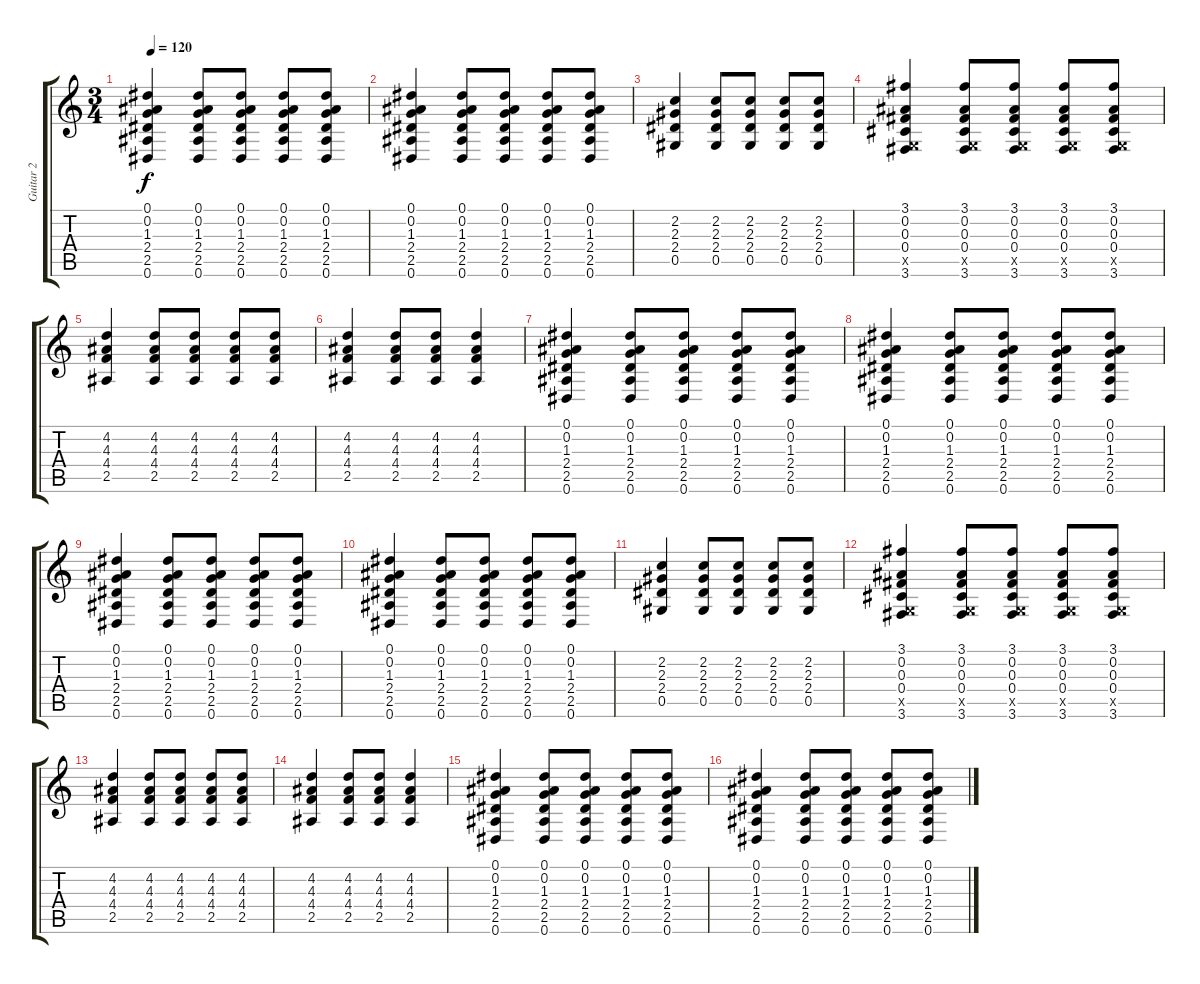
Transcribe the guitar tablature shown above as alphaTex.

\track ("Guitar 2" "Guitar 2") {instrument acousticguitarsteel}
\staff {score tabs}
\tuning (Eb4 Bb3 Gb3 Db3 Ab2 Eb2) {hide}
\ts (3 4)
\tempo 120
\clef g2
\ks c
(0.1 0.2 1.3 2.4 2.5 0.6).4{dy f} (0.1 0.2 1.3 2.4 2.5 0.6).8 (0.1 0.2 1.3 2.4 2.5 0.6).8 (0.1 0.2 1.3 2.4 2.5 0.6).8 (0.1 0.2 1.3 2.4 2.5 0.6).8 |
(0.1 0.2 1.3 2.4 2.5 0.6).4 (0.1 0.2 1.3 2.4 2.5 0.6).8 (0.1 0.2 1.3 2.4 2.5 0.6).8 (0.1 0.2 1.3 2.4 2.5 0.6).8 (0.1 0.2 1.3 2.4 2.5 0.6).8 |
(2.2 2.3 2.4 0.5).4 (2.2 2.3 2.4 0.5).8 (2.2 2.3 2.4 0.5).8 (2.2 2.3 2.4 0.5).8 (2.2 2.3 2.4 0.5).8 |
(3.1 0.2 0.3 0.4 -1.5{x} 3.6).4 (3.1 0.2 0.3 0.4 -1.5{x} 3.6).8 (3.1 0.2 0.3 0.4 -1.5{x} 3.6).8 (3.1 0.2 0.3 0.4 -1.5{x} 3.6).8 (3.1 0.2 0.3 0.4 -1.5{x} 3.6).8 |
(4.2 4.3 4.4 2.5).4 (4.2 4.3 4.4 2.5).8 (4.2 4.3 4.4 2.5).8 (4.2 4.3 4.4 2.5).8 (4.2 4.3 4.4 2.5).8 |
(4.2 4.3 4.4 2.5).4 (4.2 4.3 4.4 2.5).8 (4.2 4.3 4.4 2.5).8 (4.2 4.3 4.4 2.5).4 |
(0.1 0.2 1.3 2.4 2.5 0.6).4 (0.1 0.2 1.3 2.4 2.5 0.6).8 (0.1 0.2 1.3 2.4 2.5 0.6).8 (0.1 0.2 1.3 2.4 2.5 0.6).8 (0.1 0.2 1.3 2.4 2.5 0.6).8 |
(0.1 0.2 1.3 2.4 2.5 0.6).4 (0.1 0.2 1.3 2.4 2.5 0.6).8 (0.1 0.2 1.3 2.4 2.5 0.6).8 (0.1 0.2 1.3 2.4 2.5 0.6).8 (0.1 0.2 1.3 2.4 2.5 0.6).8 |
(0.1 0.2 1.3 2.4 2.5 0.6).4 (0.1 0.2 1.3 2.4 2.5 0.6).8 (0.1 0.2 1.3 2.4 2.5 0.6).8 (0.1 0.2 1.3 2.4 2.5 0.6).8 (0.1 0.2 1.3 2.4 2.5 0.6).8 |
(0.1 0.2 1.3 2.4 2.5 0.6).4 (0.1 0.2 1.3 2.4 2.5 0.6).8 (0.1 0.2 1.3 2.4 2.5 0.6).8 (0.1 0.2 1.3 2.4 2.5 0.6).8 (0.1 0.2 1.3 2.4 2.5 0.6).8 |
(2.2 2.3 2.4 0.5).4 (2.2 2.3 2.4 0.5).8 (2.2 2.3 2.4 0.5).8 (2.2 2.3 2.4 0.5).8 (2.2 2.3 2.4 0.5).8 |
(3.1 0.2 0.3 0.4 -1.5{x} 3.6).4 (3.1 0.2 0.3 0.4 -1.5{x} 3.6).8 (3.1 0.2 0.3 0.4 -1.5{x} 3.6).8 (3.1 0.2 0.3 0.4 -1.5{x} 3.6).8 (3.1 0.2 0.3 0.4 -1.5{x} 3.6).8 |
(4.2 4.3 4.4 2.5).4 (4.2 4.3 4.4 2.5).8 (4.2 4.3 4.4 2.5).8 (4.2 4.3 4.4 2.5).8 (4.2 4.3 4.4 2.5).8 |
(4.2 4.3 4.4 2.5).4 (4.2 4.3 4.4 2.5).8 (4.2 4.3 4.4 2.5).8 (4.2 4.3 4.4 2.5).4 |
(0.1 0.2 1.3 2.4 2.5 0.6).4 (0.1 0.2 1.3 2.4 2.5 0.6).8 (0.1 0.2 1.3 2.4 2.5 0.6).8 (0.1 0.2 1.3 2.4 2.5 0.6).8 (0.1 0.2 1.3 2.4 2.5 0.6).8 |
(0.1 0.2 1.3 2.4 2.5 0.6).4 (0.1 0.2 1.3 2.4 2.5 0.6).8 (0.1 0.2 1.3 2.4 2.5 0.6).8 (0.1 0.2 1.3 2.4 2.5 0.6).8 (0.1 0.2 1.3 2.4 2.5 0.6).8
